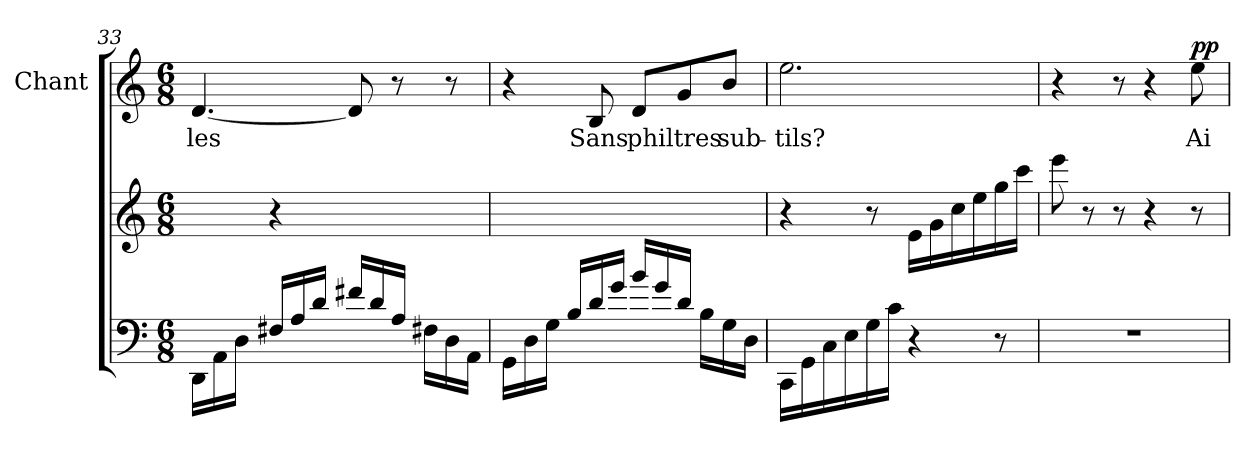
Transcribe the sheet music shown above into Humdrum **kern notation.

**kern	**kern	**kern	**text	**dynam
*part3	*part2	*part1	*part1	*part1
*staff3	*staff2	*staff1	*staff1	*staff1
*	*	*I"Chant	*	*
*	*	*I'C.	*	*
*clefF4	*clefG2	*clefG2	*	*
*k[]	*k[]	*k[]	*	*
*M6/8	*M6/8	*M6/8	*	*
=33	=33	=33	=33	=33
16DDi\LL	16ryy	[4.di/	les	.
16AAi\	16ryy	.	.	.
16Di\JJ	16ryy	.	.	.
16F#Xi/LL	4r	.	.	.
16Ai/	.	.	.	.
16di/JJ	.	.	.	.
16f#Xi/LL	.	8di/]	.	.
16di/	4ryy	.	.	.
16Ai/JJ	.	8r	.	.
16F#Xi\LL	.	.	.	.
16Di\	.	8r	.	.
16AAi\JJ	16ryy	.	.	.
!!LO:LB:g=z
=34	=34	=34	=34	=34
16GGi\LL	2.ryy	4r	.	.
16Di\	.	.	.	.
16Gi\JJ	.	.	.	.
16Bi/LL	.	.	.	.
16di/	.	8Bi/	Sans	.
16gi/JJ	.	.	.	.
16bi/LL	.	8di/L	philtres	.
16gi/	.	.	.	.
16di/JJ	.	8gi/	.	.
16Bi\LL	.	.	.	.
16Gi\	.	8bi/J	sub-	.
16Di\JJ	.	.	.	.
=35	=35	=35	=35	=35
16CCj\LL	4r	2.eei\	tils?	.
16GGj\	.	.	.	.
16Cj\	.	.	.	.
16Ej\	.	.	.	.
16Gj\	8r	.	.	.
16cj\JJ	.	.	.	.
4r	16ei\LL	.	.	.
.	16gi\	.	.	.
.	16cci\	.	.	.
.	16eei\	.	.	.
8r	16ggi\	.	.	.
.	16ccci\JJ	.	.	.
=36	=36	=36	=36	=36
2.r	8eeei\	4r	.	.
.	8r	.	.	.
.	8r	8r	.	.
.	4r	4r	.	.
!	!	!	!	!LO:DY:a
.	8r	8eei\	Ai	pp
=	=	=	=	=
*-	*-	*-	*-	*-
